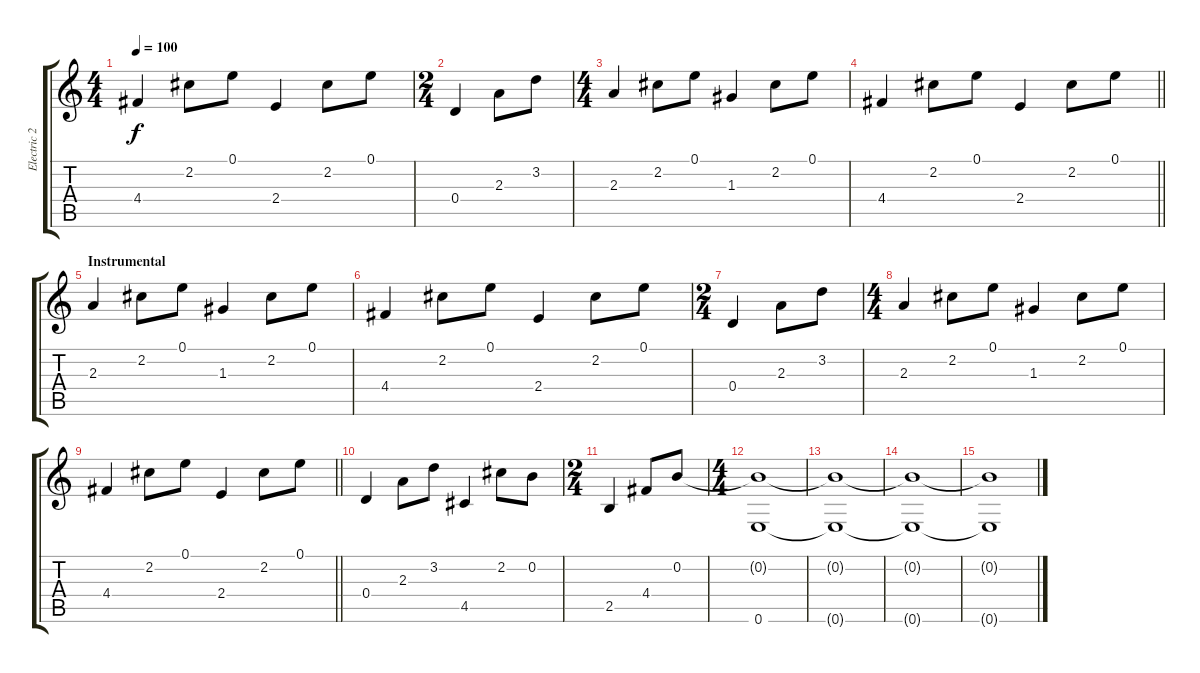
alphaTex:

\track ("Electric 2" "Electric 2") {instrument distortionguitar}
\staff {score tabs}
\tuning (E4 B3 G3 D3 A2 E2) {hide}
\ts (4 4)
\tempo 100
\clef g2
\ks c
4.4.4{dy f} 2.2.8 0.1.8 2.4.4 2.2.8 0.1.8 |
\ts (2 4)
0.4.4 2.3.8 3.2.8 |
\ts (4 4)
2.3.4 2.2.8 0.1.8 1.3.4 2.2.8 0.1.8 |
\barLineRight lightlight
4.4.4 2.2.8 0.1.8 2.4.4 2.2.8 0.1.8 |
\section ("" "Instrumental")
2.3.4 2.2.8 0.1.8 1.3.4 2.2.8 0.1.8 |
4.4.4 2.2.8 0.1.8 2.4.4 2.2.8 0.1.8 |
\ts (2 4)
0.4.4 2.3.8 3.2.8 |
\ts (4 4)
2.3.4 2.2.8 0.1.8 1.3.4 2.2.8 0.1.8 |
\barLineRight lightlight
4.4.4 2.2.8 0.1.8 2.4.4 2.2.8 0.1.8 |
0.4.4 2.3.8 3.2.8 4.5.4 2.2.8 0.2.8 |
\ts (2 4)
2.5.4 4.4.8 0.2.8 |
\ts (4 4)
(0.2{t} 0.6).1 |
(0.2{t} 0.6{t}).1 |
(0.2{t} 0.6{t}).1 |
(0.2{t} 0.6{t}).1
